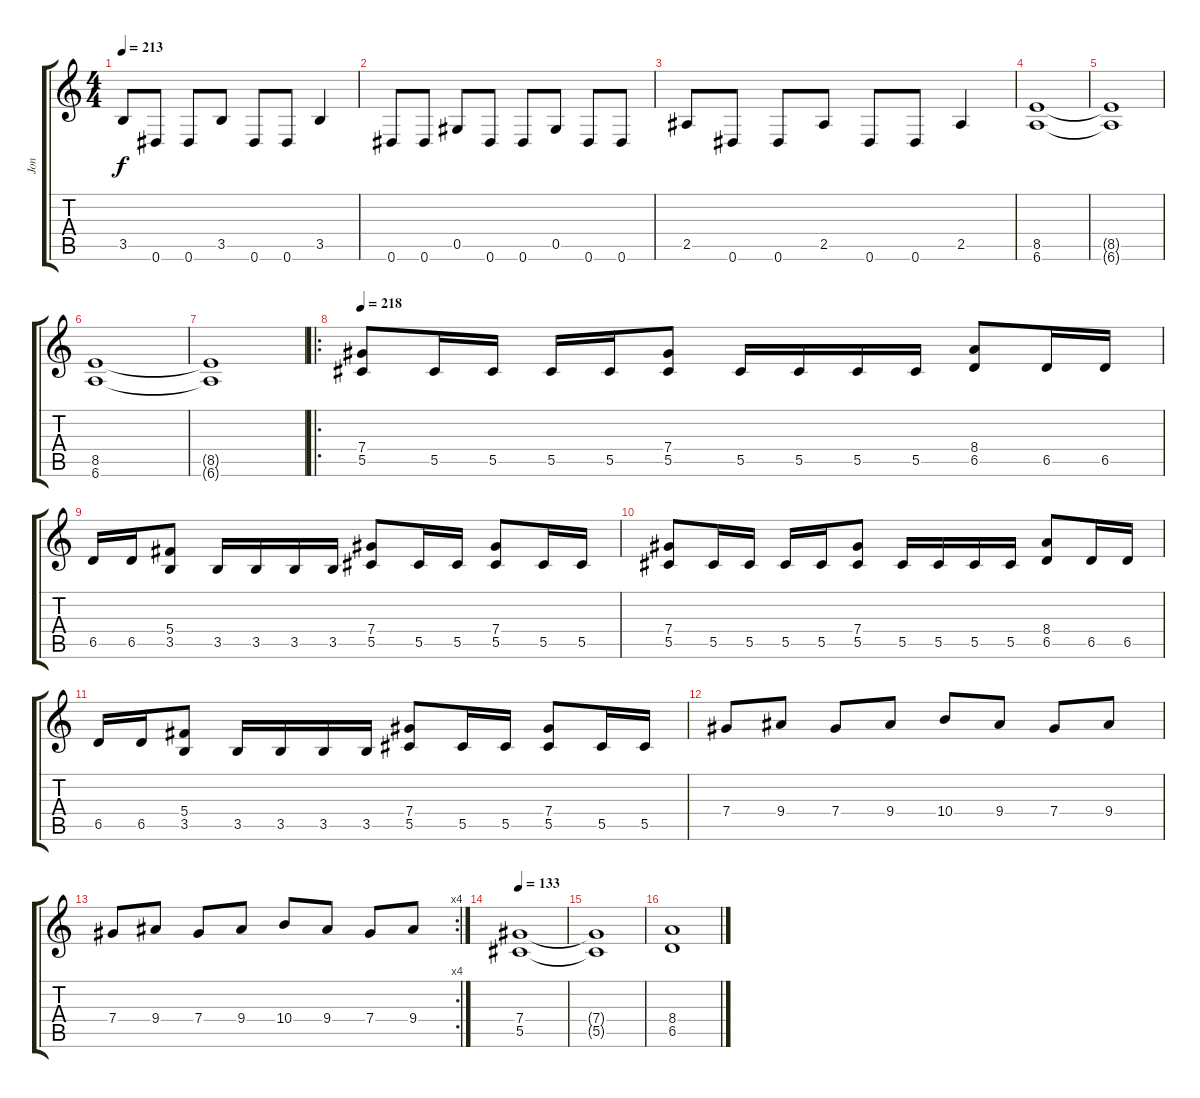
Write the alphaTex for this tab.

\track ("Jon" "Jon") {instrument distortionguitar}
\staff {score tabs}
\tuning (Eb4 Bb3 Gb3 Db3 Ab2 Eb2) {hide}
\ts (4 4)
\tempo 213
\clef g2
\ks c
3.5.8{dy f} 0.6.8 0.6.8 3.5.8 0.6.8 0.6.8 3.5.4 |
0.6.8 0.6.8 0.5.8 0.6.8 0.6.8 0.5.8 0.6.8 0.6.8 |
2.5.8 0.6.8 0.6.8 2.5.8 0.6.8 0.6.8 2.5.4 |
(8.5 6.6).1 |
(8.5{t} 6.6{t}).1 |
(8.5 6.6).1 |
(8.5{t} 6.6{t}).1 |
\ro
\tempo 218
(7.4 5.5).8 5.5.16 5.5.16 5.5.16 5.5.16 (7.4 5.5).8 5.5.16 5.5.16 5.5.16 5.5.16 (8.4 6.5).8 6.5.16 6.5.16 |
6.5.16 6.5.16 (5.4 3.5).8 3.5.16 3.5.16 3.5.16 3.5.16 (7.4 5.5).8 5.5.16 5.5.16 (7.4 5.5).8 5.5.16 5.5.16 |
(7.4 5.5).8 5.5.16 5.5.16 5.5.16 5.5.16 (7.4 5.5).8 5.5.16 5.5.16 5.5.16 5.5.16 (8.4 6.5).8 6.5.16 6.5.16 |
6.5.16 6.5.16 (5.4 3.5).8 3.5.16 3.5.16 3.5.16 3.5.16 (7.4 5.5).8 5.5.16 5.5.16 (7.4 5.5).8 5.5.16 5.5.16 |
7.4.8 9.4.8 7.4.8 9.4.8 10.4.8 9.4.8 7.4.8 9.4.8 |
\rc 4
7.4.8 9.4.8 7.4.8 9.4.8 10.4.8 9.4.8 7.4.8 9.4.8 |
\tempo 133
(7.4 5.5).1 |
(7.4{t} 5.5{t}).1 |
(8.4 6.5).1
